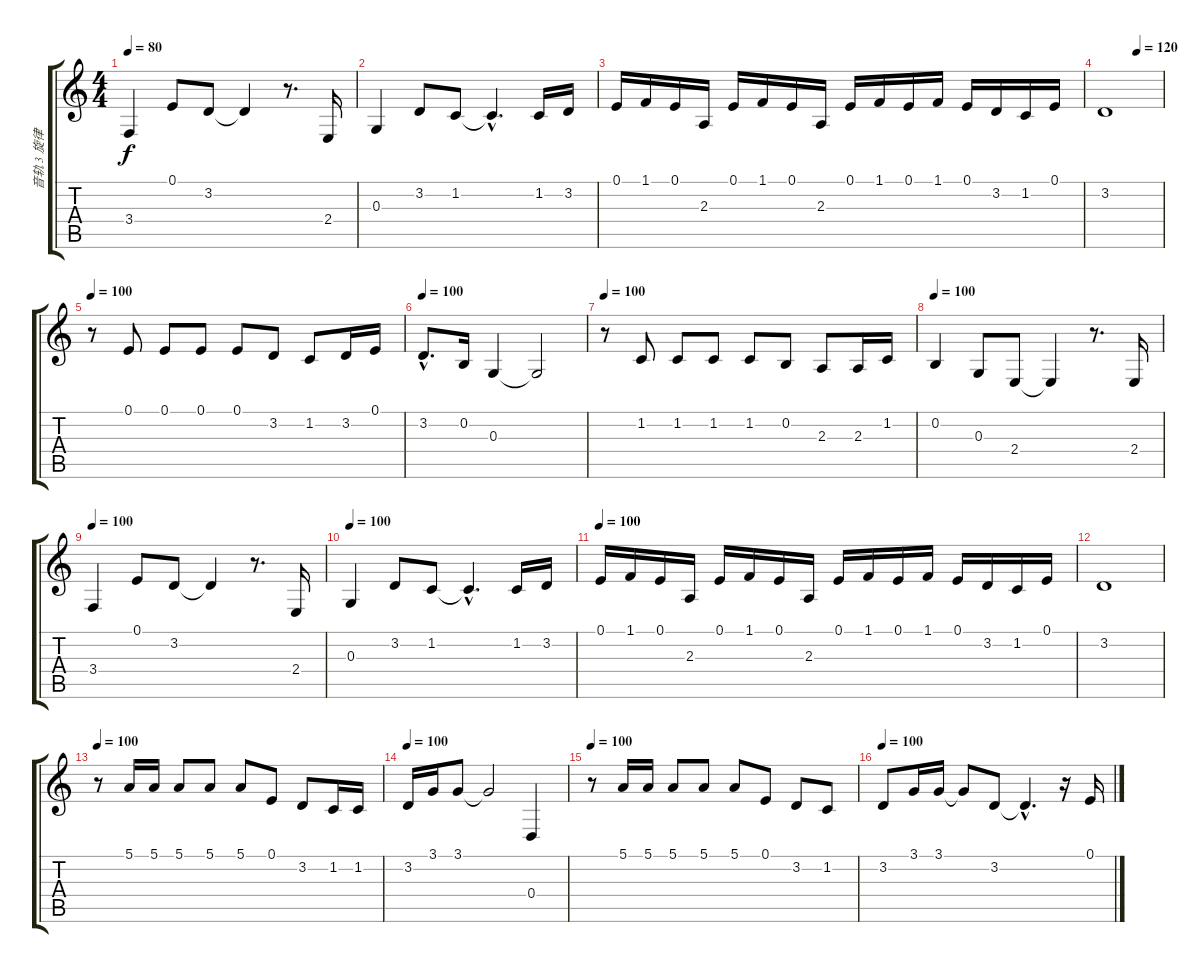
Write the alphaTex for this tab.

\track ("音轨 3 旋律" "音轨 3 旋律") {instrument acousticgrandpiano}
\staff {score tabs}
\tuning (E4 B3 G3 D3 A2 E2) {hide}
\ts (4 4)
\tempo 80
\clef g2
\ks c
3.4.4{dy f} 0.1.8 3.2.8 3.2{t}.4 r.8{d} 2.4.16 |
0.3.4 3.2.8 1.2.8 1.2{hac t}.4{d} 1.2.16 3.2.16 |
0.1.16 1.1.16 0.1.16 2.3.16 0.1.16 1.1.16 0.1.16 2.3.16 0.1.16 1.1.16 0.1.16 1.1.16 0.1.16 3.2.16 1.2.16 0.1.16 |
\tempo (120 0.5625)
3.2.1 |
\tempo 100
r.8 0.1.8 0.1.8 0.1.8 0.1.8 3.2.8 1.2.8 3.2.16 0.1.16 |
\tempo 100
3.2{hac}.8{d} 0.2.16 0.3.4 0.3{t}.2 |
\tempo 100
r.8 1.2.8 1.2.8 1.2.8 1.2.8 0.2.8 2.3.8 2.3.16 1.2.16 |
\tempo 100
0.2.4 0.3.8 2.4.8 2.4{t}.4 r.8{d} 2.4.16 |
\tempo 100
3.4.4 0.1.8 3.2.8 3.2{t}.4 r.8{d} 2.4.16 |
\tempo 100
0.3.4 3.2.8 1.2.8 1.2{hac t}.4{d} 1.2.16 3.2.16 |
\tempo 100
0.1.16 1.1.16 0.1.16 2.3.16 0.1.16 1.1.16 0.1.16 2.3.16 0.1.16 1.1.16 0.1.16 1.1.16 0.1.16 3.2.16 1.2.16 0.1.16 |
3.2.1 |
\tempo 100
r.8 5.1.16 5.1.16 5.1.8 5.1.8 5.1.8 0.1.8 3.2.8 1.2.16 1.2.16 |
\tempo 100
3.2.16 3.1.16 3.1.8 3.1{t}.2 0.4.4 |
\tempo 100
r.8 5.1.16 5.1.16 5.1.8 5.1.8 5.1.8 0.1.8 3.2.8 1.2.8 |
\tempo 100
3.2.8 3.1.16 3.1.16 3.1{t}.8 3.2.8 3.2{hac t}.4{d} r.16 0.1.16
